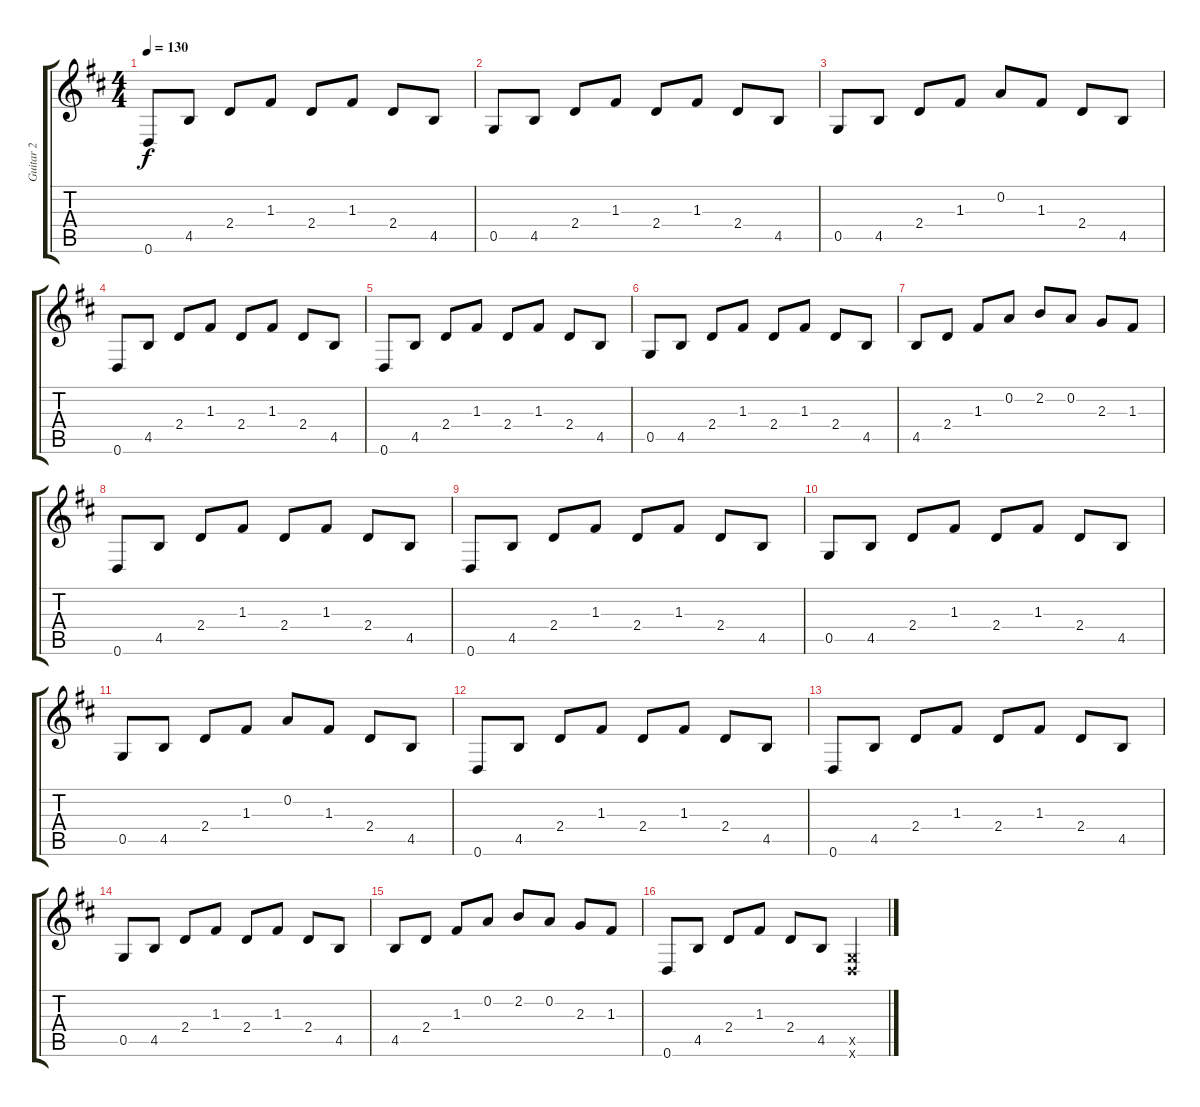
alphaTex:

\track ("Guitar 2" "Guitar 2") {instrument electricguitarclean}
\staff {score tabs}
\tuning (D4 A3 F3 C3 G2 D2) {hide}
\ts (4 4)
\tempo 130
\clef g2
\ks d
0.6.8{dy f} 4.5.8 2.4.8 1.3.8 2.4.8 1.3.8 2.4.8 4.5.8 |
0.5.8 4.5.8 2.4.8 1.3.8 2.4.8 1.3.8 2.4.8 4.5.8 |
0.5.8 4.5.8 2.4.8 1.3.8 0.2.8 1.3.8 2.4.8 4.5.8 |
0.6.8 4.5.8 2.4.8 1.3.8 2.4.8 1.3.8 2.4.8 4.5.8 |
0.6.8 4.5.8 2.4.8 1.3.8 2.4.8 1.3.8 2.4.8 4.5.8 |
0.5.8 4.5.8 2.4.8 1.3.8 2.4.8 1.3.8 2.4.8 4.5.8 |
4.5.8 2.4.8 1.3.8 0.2.8 2.2.8 0.2.8 2.3.8 1.3.8 |
0.6.8 4.5.8 2.4.8 1.3.8 2.4.8 1.3.8 2.4.8 4.5.8 |
0.6.8 4.5.8 2.4.8 1.3.8 2.4.8 1.3.8 2.4.8 4.5.8 |
0.5.8 4.5.8 2.4.8 1.3.8 2.4.8 1.3.8 2.4.8 4.5.8 |
0.5.8 4.5.8 2.4.8 1.3.8 0.2.8 1.3.8 2.4.8 4.5.8 |
0.6.8 4.5.8 2.4.8 1.3.8 2.4.8 1.3.8 2.4.8 4.5.8 |
0.6.8 4.5.8 2.4.8 1.3.8 2.4.8 1.3.8 2.4.8 4.5.8 |
0.5.8 4.5.8 2.4.8 1.3.8 2.4.8 1.3.8 2.4.8 4.5.8 |
4.5.8 2.4.8 1.3.8 0.2.8 2.2.8 0.2.8 2.3.8 1.3.8 |
0.6.8 4.5.8 2.4.8 1.3.8 2.4.8 4.5.8 (0.5{x} 0.6{x}).4
